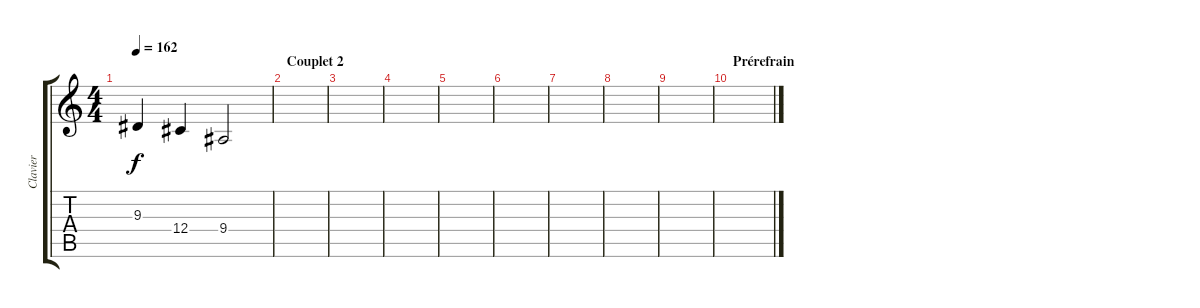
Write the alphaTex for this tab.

\track ("Clavier" "Clavier") {instrument stringensemble1}
\staff {score tabs}
\tuning (Eb4 Bb3 Gb3 Db3 Ab2 Eb2) {hide}
\ts (4 4)
\tempo 162
\clef g2
\ks c
9.3.4{dy f} 12.4.4 9.4.2 |
\section ("" "Couplet 2")
|
|
|
|
|
|
|
|
\section ("" "Prérefrain")
